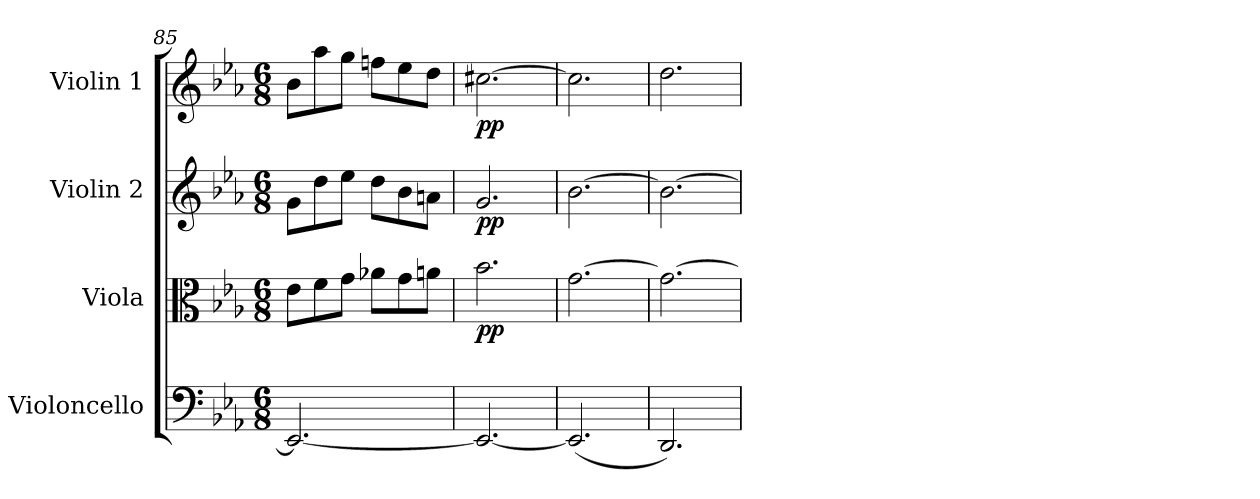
**kern	**kern	**dynam	**kern	**dynam	**kern	**dynam
*part4	*part3	*part3	*part2	*part2	*part1	*part1
*staff4	*staff3	*staff3	*staff2	*staff2	*staff1	*staff1
*I"Violoncello	*I"Viola	*	*I"Violin 2	*	*I"Violin 1	*
*I'Vc	*I'Vla	*	*I'Vln	*	*I'Vln	*
*clefF4	*clefC3	*	*clefG2	*	*clefG2	*
*k[b-e-a-]	*k[b-e-a-]	*	*k[b-e-a-]	*	*k[b-e-a-]	*
*M6/8	*M6/8	*	*M6/8	*	*M6/8	*
=85	=85	=85	=85	=85	=85	=85
2.EE-/_	8e-\L	.	8g\L	.	8b-\L	.
.	8f\	.	8dd\	.	8aa-\	.
.	8g\J	.	8ee-\J	.	8gg\J	.
.	8a-X\L	.	8dd\L	.	8ffn\L	.
.	8g\	.	8b-\	.	8ee-\	.
.	8an\J	.	8an\J	.	8dd\J	.
=86	=86	=86	=86	=86	=86	=86
!	!	!LO:DY:b	!	!LO:DY:b	!	!LO:DY:b
2.EE-/_	2.b-\	pp	2.g/	pp	[2.cc#X\	pp
=87	=87	=87	=87	=87	=87	=87
(<2.EE-/]	[2.g\	.	[2.b-\	.	2.cc#\]	.
=88	=88	=88	=88	=88	=88	=88
2.DD/)	2.g\_	.	2.b-\_	.	2.dd\	.
=	=	=	=	=	=	=
*-	*-	*-	*-	*-	*-	*-
